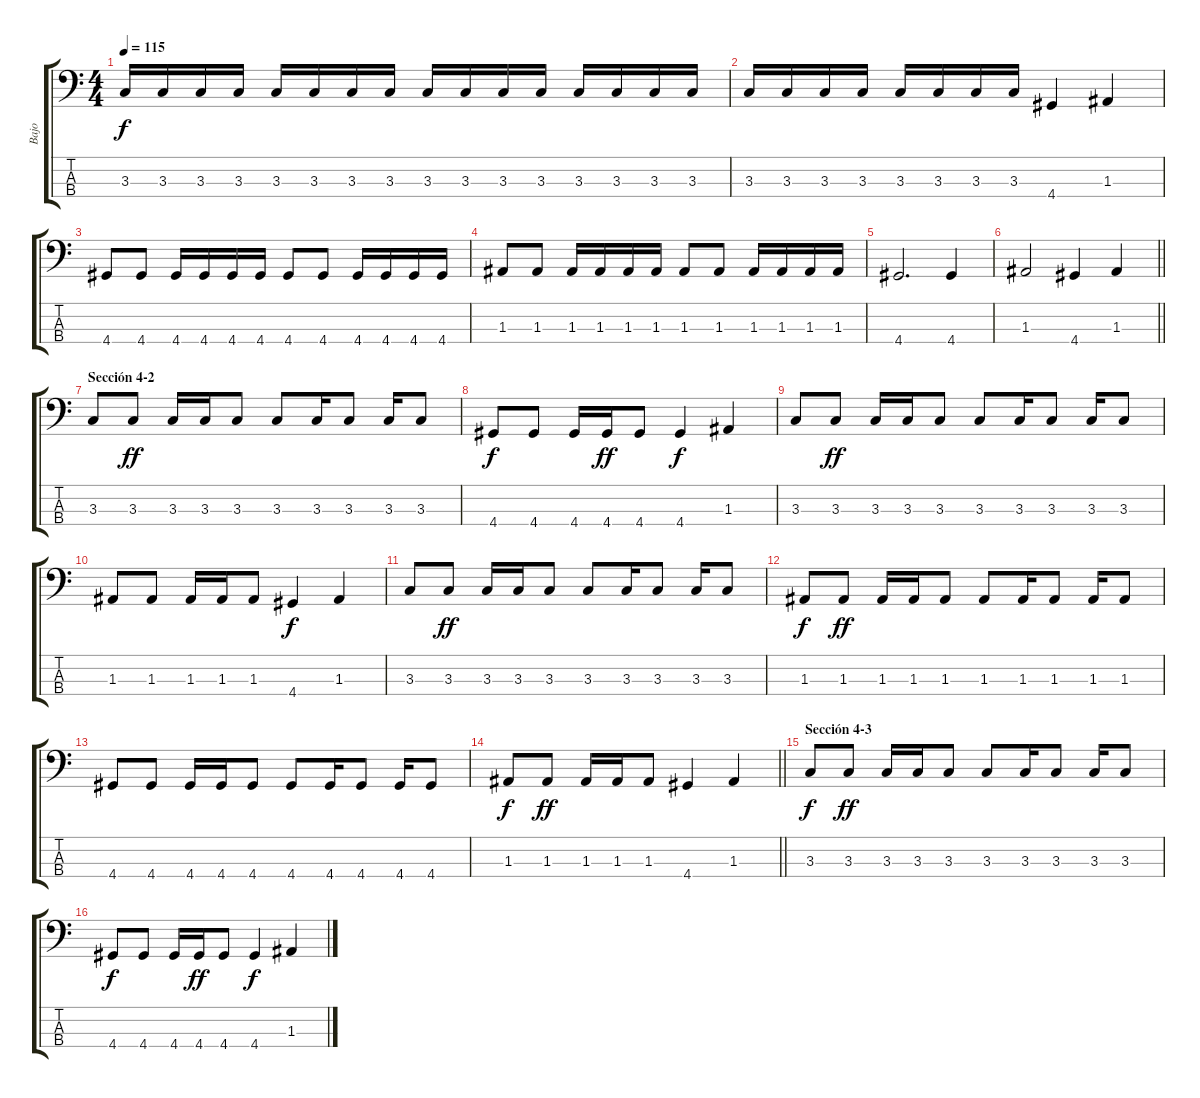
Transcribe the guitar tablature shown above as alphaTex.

\track ("Bajo" "Bajo") {instrument electricbassfinger}
\staff {score tabs}
\tuning (G2 D2 A1 E1) {hide}
\ts (4 4)
\tempo 115
\clef f4
\ks c
3.3.16{dy f} 3.3.16 3.3.16 3.3.16 3.3.16 3.3.16 3.3.16 3.3.16 3.3.16 3.3.16 3.3.16 3.3.16 3.3.16 3.3.16 3.3.16 3.3.16 |
3.3.16 3.3.16 3.3.16 3.3.16 3.3.16 3.3.16 3.3.16 3.3.16 4.4.4 1.3.4 |
4.4.8 4.4.8 4.4.16 4.4.16 4.4.16 4.4.16 4.4.8 4.4.8 4.4.16 4.4.16 4.4.16 4.4.16 |
1.3.8 1.3.8 1.3.16 1.3.16 1.3.16 1.3.16 1.3.8 1.3.8 1.3.16 1.3.16 1.3.16 1.3.16 |
4.4.2{d} 4.4.4 |
\barLineRight lightlight
1.3.2 4.4.4 1.3.4 |
\section ("" "Sección 4-2")
3.3.8 3.3.8{dy ff} 3.3.16 3.3.16 3.3.8 3.3.8 3.3.16 3.3.8 3.3.16 3.3.8 |
4.4.8{dy f} 4.4.8 4.4.16 4.4.16{dy ff} 4.4.8 4.4.4{dy f} 1.3.4 |
3.3.8 3.3.8{dy ff} 3.3.16 3.3.16 3.3.8 3.3.8 3.3.16 3.3.8 3.3.16 3.3.8 |
1.3.8 1.3.8 1.3.16 1.3.16 1.3.8 4.4.4{dy f} 1.3.4 |
3.3.8 3.3.8{dy ff} 3.3.16 3.3.16 3.3.8 3.3.8 3.3.16 3.3.8 3.3.16 3.3.8 |
1.3.8{dy f} 1.3.8{dy ff} 1.3.16 1.3.16 1.3.8 1.3.8 1.3.16 1.3.8 1.3.16 1.3.8 |
4.4.8 4.4.8 4.4.16 4.4.16 4.4.8 4.4.8 4.4.16 4.4.8 4.4.16 4.4.8 |
\barLineRight lightlight
1.3.8{dy f} 1.3.8{dy ff} 1.3.16 1.3.16 1.3.8 4.4.4 1.3.4 |
\section ("" "Sección 4-3")
3.3.8{dy f} 3.3.8{dy ff} 3.3.16 3.3.16 3.3.8 3.3.8 3.3.16 3.3.8 3.3.16 3.3.8 |
4.4.8{dy f} 4.4.8 4.4.16 4.4.16{dy ff} 4.4.8 4.4.4{dy f} 1.3.4
